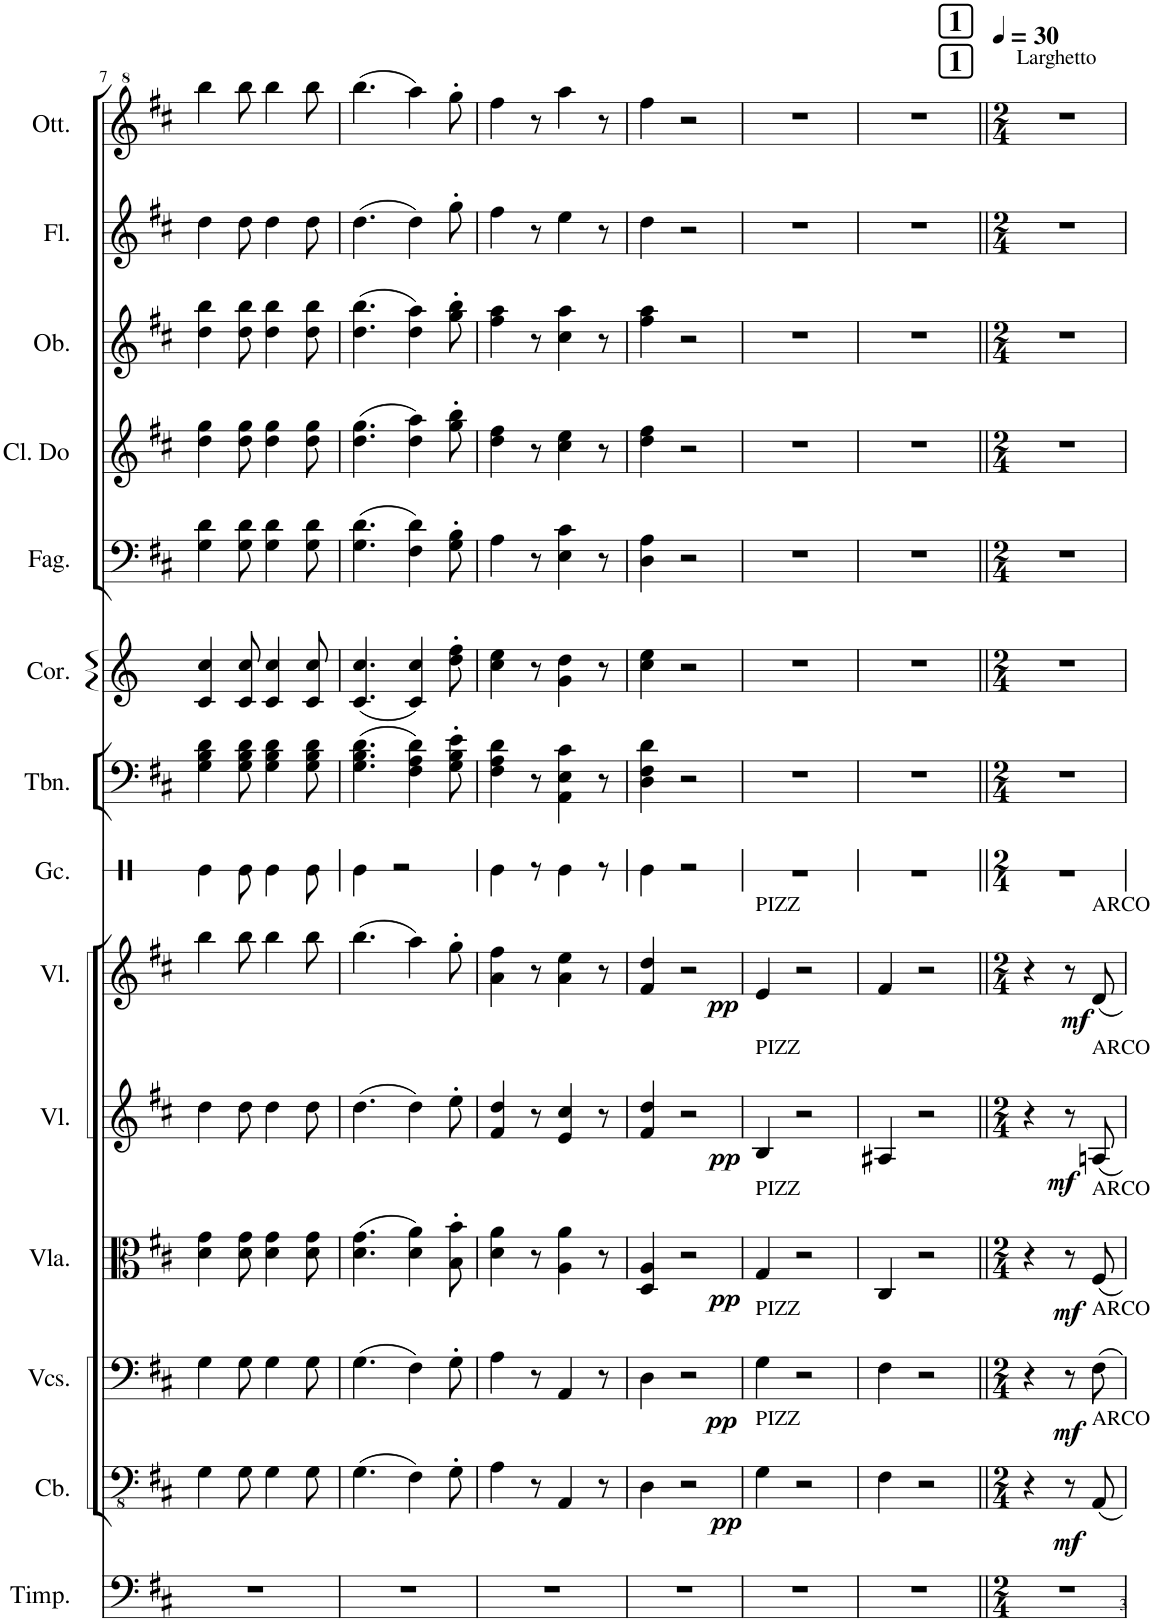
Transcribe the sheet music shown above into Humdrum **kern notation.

**kern	**kern	**dynam	**kern	**dynam	**kern	**dynam	**kern	**dynam	**kern	**dynam	**kern	**kern	**kern	**kern	**kern	**kern	**kern	**kern
*part14	*part13	*part13	*part12	*part12	*part11	*part11	*part10	*part10	*part9	*part9	*part8	*part7	*part6	*part5	*part4	*part3	*part2	*part1
*staff14	*staff13	*staff13	*staff12	*staff12	*staff11	*staff11	*staff10	*staff10	*staff9	*staff9	*staff8	*staff7	*staff6	*staff5	*staff4	*staff3	*staff2	*staff1
*I"Timpani	*I"Contrabbassi	*	*I"Violoncelli	*	*I"Viole	*	*I"Violini	*	*I"Violini	*	*I"Grancassa	*I"Trombone	*I"Corno in Re	*I"Fagotto	*I"Clarinetto in Do	*I"Oboe	*I"Flauto	*I"Ottavino
*I'Timp.	*I'Cb.	*	*	*	*	*	*I'Vl.	*	*I'Vl.	*	*I'Gc.	*I'Tbn.	*I'Cor.	*I'Fag.	*I'Cl. Do	*I'Ob.	*I'Fl.	*I'Ott.
!!LO:PB:g=z
*clefF4	*clefFv4	*	*clefF4	*	*clefC3	*	*clefG2	*	*clefG2	*	*clefX	*clefF4	*clefG2	*clefF4	*clefG2	*clefG2	*clefG2	*clefG^2
*	*	*	*	*	*	*	*	*	*	*	*	*	*Trd4c7	*	*Trd1c2	*	*	*Trd-7c-12
*k[f#c#]	*k[f#c#]	*	*k[f#c#]	*	*k[f#c#]	*	*k[f#c#]	*	*k[f#c#]	*	*k[]	*k[f#c#]	*k[]	*k[f#c#]	*k[f#c#]	*k[f#c#]	*k[f#c#]	*k[f#c#]
*M6/8	*M6/8	*	*M6/8	*	*M6/8	*	*M6/8	*	*M6/8	*	*M6/8	*M6/8	*M6/8	*M6/8	*M6/8	*M6/8	*M6/8	*M6/8
=7	=7	=7	=7	=7	=7	=7	=7	=7	=7	=7	=7	=7	=7	=7	=7	=7	=7	=7
2.r	4GG\	.	4G\	.	4d\ 4g\	.	4dd\	.	4bb\	.	4Re\	4G\ 4B\ 4d\	4c/ 4cc/	4G\ 4d\	4dd\ 4gg\	4dd\ 4bb\	4dd\	4bbb\
.	8GG\	.	8G\	.	8d\ 8g\	.	8dd\	.	8bb\	.	8Re\	8G\ 8B\ 8d\	8c/ 8cc/	8G\ 8d\	8dd\ 8gg\	8dd\ 8bb\	8dd\	8bbb\
.	4GG\	.	4G\	.	4d\ 4g\	.	4dd\	.	4bb\	.	4Re\	4G\ 4B\ 4d\	4c/ 4cc/	4G\ 4d\	4dd\ 4gg\	4dd\ 4bb\	4dd\	4bbb\
.	8GG\	.	8G\	.	8d\ 8g\	.	8dd\	.	8bb\	.	8Re\	8G\ 8B\ 8d\	8c/ 8cc/	8G\ 8d\	8dd\ 8gg\	8dd\ 8bb\	8dd\	8bbb\
=8	=8	=8	=8	=8	=8	=8	=8	=8	=8	=8	=8	=8	=8	=8	=8	=8	=8	=8
2.r	(4.GG\	.	(4.G\	.	(4.d\ 4.g\	.	(4.dd\	.	(4.bb\	.	4Re\	(4.G\ 4.B\ 4.d\	(4.c/ 4.cc/	(4.G\ 4.d\	(4.dd\ 4.gg\	(4.dd\ 4.bb\	(4.dd\	(4.bbb\
.	.	.	.	.	.	.	.	.	.	.	2r	.	.	.	.	.	.	.
.	4FF#\)	.	4F#\)	.	4d\ 4a\)	.	4dd\)	.	4aa\)	.	.	4F#\ 4A\ 4d\)	4c/ 4cc/)	4F#\ 4d\)	4dd\ 4aa\)	4dd\ 4aa\)	4dd\)	4aaa\)
.	8GG'\	.	8G'\	.	8B\' 8b\'	.	8ee'\	.	8gg'\	.	.	8G\' 8B\' 8e\'	8dd\' 8ff\'	8G\' 8B\'	8gg\' 8bb\'	8gg\' 8bb\'	8gg'\	8ggg'\
=9	=9	=9	=9	=9	=9	=9	=9	=9	=9	=9	=9	=9	=9	=9	=9	=9	=9	=9
2.r	4AA\	.	4A\	.	4d\ 4a\	.	4f#/ 4dd/	.	4a\ 4ff#\	.	4Re\	4F#\ 4A\ 4d\	4cc\ 4ee\	4A\	4dd\ 4ff#\	4ff#\ 4aa\	4ff#\	4fff#\
.	8r	.	8r	.	8r	.	8r	.	8r	.	8r	8r	8r	8r	8r	8r	8r	8r
.	4AAA/	.	4AA/	.	4A\ 4a\	.	4e/ 4cc#/	.	4a\ 4ee\	.	4Re\	4AA\ 4E\ 4c#\	4g\ 4dd\	4E\ 4c#\	4cc#\ 4ee\	4cc#\ 4aa\	4ee\	4aaa\
.	8r	.	8r	.	8r	.	8r	.	8r	.	8r	8r	8r	8r	8r	8r	8r	8r
=10	=10	=10	=10	=10	=10	=10	=10	=10	=10	=10	=10	=10	=10	=10	=10	=10	=10	=10
2.r	4DD\	.	4D\	.	4D/ 4A/	.	4f#/ 4dd/	.	4f#/ 4dd/	.	4Re\	4D\ 4F#\ 4d\	4cc\ 4ee\	4D\ 4A\	4dd\ 4ff#\	4ff#\ 4aa\	4dd\	4fff#\
!	!	!LO:DY:b	!	!LO:DY:b	!	!LO:DY:b	!	!LO:DY:b	!	!LO:DY:b	!	!	!	!	!	!	!	!
.	2r	pp	2r	pp	2r	pp	2r	pp	2r	pp	2r	2r	2r	2r	2r	2r	2r	2r
=11	=11	=11	=11	=11	=11	=11	=11	=11	=11	=11	=11	=11	=11	=11	=11	=11	=11	=11
!	!	!	!	!	!	!	!	!	!LO:TX:a:t=PIZZ	!	!	!	!	!	!	!	!	!
!	!	!	!	!	!	!	!LO:TX:a:t=PIZZ	!	!	!	!	!	!	!	!	!	!	!
!	!	!	!	!	!LO:TX:a:t=PIZZ	!	!	!	!	!	!	!	!	!	!	!	!	!
!	!	!	!LO:TX:a:t=PIZZ	!	!	!	!	!	!	!	!	!	!	!	!	!	!	!
!	!LO:TX:a:t=PIZZ	!	!	!	!	!	!	!	!	!	!	!	!	!	!	!	!	!
2.r	4GG\	.	4G\	.	4G/	.	4B/	.	4e/	.	2.r	2.r	2.r	2.r	2.r	2.r	2.r	2.r
.	2r	.	2r	.	2r	.	2r	.	2r	.	.	.	.	.	.	.	.	.
=12	=12	=12	=12	=12	=12	=12	=12	=12	=12	=12	=12	=12	=12	=12	=12	=12	=12	=12
2.r	4FF#\	.	4F#\	.	4C#/	.	4A#X/	.	4f#/	.	2.r	2.r	2.r	2.r	2.r	2.r	2.r	2.r
.	2r	.	2r	.	2r	.	2r	.	2r	.	.	.	.	.	.	.	.	.
=13||	=13||	=13||	=13||	=13||	=13||	=13||	=13||	=13||	=13||	=13||	=13||	=13||	=13||	=13||	=13||	=13||	=13||	=13||
!!LO:REH:place=s1:a:B:cj:fs=14:t=1
!!LO:REH:place=s1:a:B:cj:fs=14:t=1
*M2/4	*M2/4	*	*M2/4	*	*M2/4	*	*M2/4	*	*M2/4	*	*M2/4	*M2/4	*M2/4	*M2/4	*M2/4	*M2/4	*M2/4	*M2/4
*	*	*	*	*	*	*	*	*	*	*	*	*	*	*	*	*	*	*MM30
!	!	!	!	!	!	!	!	!	!	!	!	!	!	!	!	!	!	!LO:TX:a:t=Larghetto
2r	4r	.	4r	.	4r	.	4r	.	4r	.	2r	2r	2r	2r	2r	2r	2r	2r
!	!	!LO:DY:b	!	!LO:DY:b	!	!LO:DY:b	!	!LO:DY:b	!	!LO:DY:b	!	!	!	!	!	!	!	!
.	8r	mf	8r	mf	8r	mf	8r	mf	8r	mf	.	.	.	.	.	.	.	.
!	!	!	!	!	!	!	!	!	!LO:TX:a:t=ARCO	!	!	!	!	!	!	!	!	!
!	!	!	!	!	!	!	!LO:TX:a:t=ARCO	!	!	!	!	!	!	!	!	!	!	!
!	!	!	!	!	!LO:TX:a:t=ARCO	!	!	!	!	!	!	!	!	!	!	!	!	!
!	!	!	!LO:TX:a:t=ARCO	!	!	!	!	!	!	!	!	!	!	!	!	!	!	!
!	!LO:TX:a:t=ARCO	!	!	!	!	!	!	!	!	!	!	!	!	!	!	!	!	!
.	8AAA/	.	8F#\	.	8F#/	.	8An/	.	8d/	.	.	.	.	.	.	.	.	.
=	=	=	=	=	=	=	=	=	=	=	=	=	=	=	=	=	=	=
*-	*-	*-	*-	*-	*-	*-	*-	*-	*-	*-	*-	*-	*-	*-	*-	*-	*-	*-
